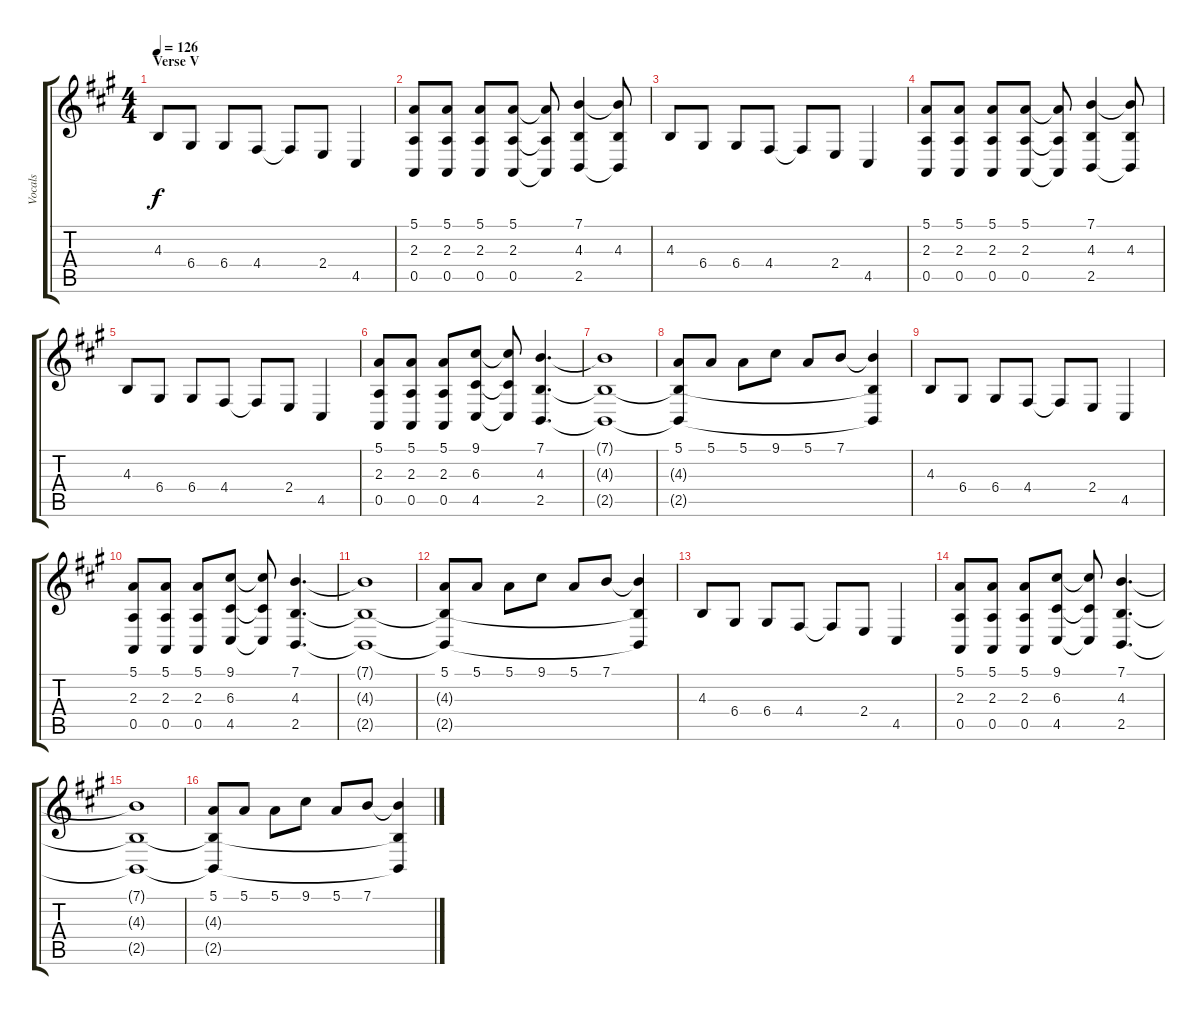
\track ("Vocals" "Vocals") {instrument lead6voice}
\staff {score tabs}
\tuning (E4 B3 G3 D3 A2 E2) {hide}
\ts (4 4)
\section ("" "Verse V")
\tempo 126
\clef g2
\ks a
4.3.8{dy f} 6.4.8 6.4.8 4.4.8 4.4{t}.8 2.4.8 4.5.4 |
(5.1 2.3 0.5).8 (5.1 2.3 0.5).8 (5.1 2.3 0.5).8 (5.1 2.3 0.5).8 (5.1{t} 2.3{t} 0.5{t}).8 (7.1 4.3 2.5).4 (7.1{t} 4.3 2.5{t}).8 |
4.3.8 6.4.8 6.4.8 4.4.8 4.4{t}.8 2.4.8 4.5.4 |
(5.1 2.3 0.5).8 (5.1 2.3 0.5).8 (5.1 2.3 0.5).8 (5.1 2.3 0.5).8 (5.1{t} 2.3{t} 0.5{t}).8 (7.1 4.3 2.5).4 (7.1{t} 4.3 2.5{t}).8 |
4.3.8 6.4.8 6.4.8 4.4.8 4.4{t}.8 2.4.8 4.5.4 |
(5.1 2.3 0.5).8 (5.1 2.3 0.5).8 (5.1 2.3 0.5).8 (9.1 6.3 4.5).8 (9.1{t} 6.3{t} 4.5{t}).8 (7.1 4.3 2.5).4{d} |
(7.1{t} 4.3{t} 2.5{t}).1 |
(5.1 4.3{t} 2.5{t}).8 5.1.8 5.1.8 9.1.8 5.1.8 7.1.8 (7.1{t} 4.3{t} 2.5{t}).4 |
4.3.8 6.4.8 6.4.8 4.4.8 4.4{t}.8 2.4.8 4.5.4 |
(5.1 2.3 0.5).8 (5.1 2.3 0.5).8 (5.1 2.3 0.5).8 (9.1 6.3 4.5).8 (9.1{t} 6.3{t} 4.5{t}).8 (7.1 4.3 2.5).4{d} |
(7.1{t} 4.3{t} 2.5{t}).1 |
(5.1 4.3{t} 2.5{t}).8 5.1.8 5.1.8 9.1.8 5.1.8 7.1.8 (7.1{t} 4.3{t} 2.5{t}).4 |
4.3.8 6.4.8 6.4.8 4.4.8 4.4{t}.8 2.4.8 4.5.4 |
(5.1 2.3 0.5).8 (5.1 2.3 0.5).8 (5.1 2.3 0.5).8 (9.1 6.3 4.5).8 (9.1{t} 6.3{t} 4.5{t}).8 (7.1 4.3 2.5).4{d} |
(7.1{t} 4.3{t} 2.5{t}).1 |
(5.1 4.3{t} 2.5{t}).8 5.1.8 5.1.8 9.1.8 5.1.8 7.1.8 (7.1{t} 4.3{t} 2.5{t}).4
